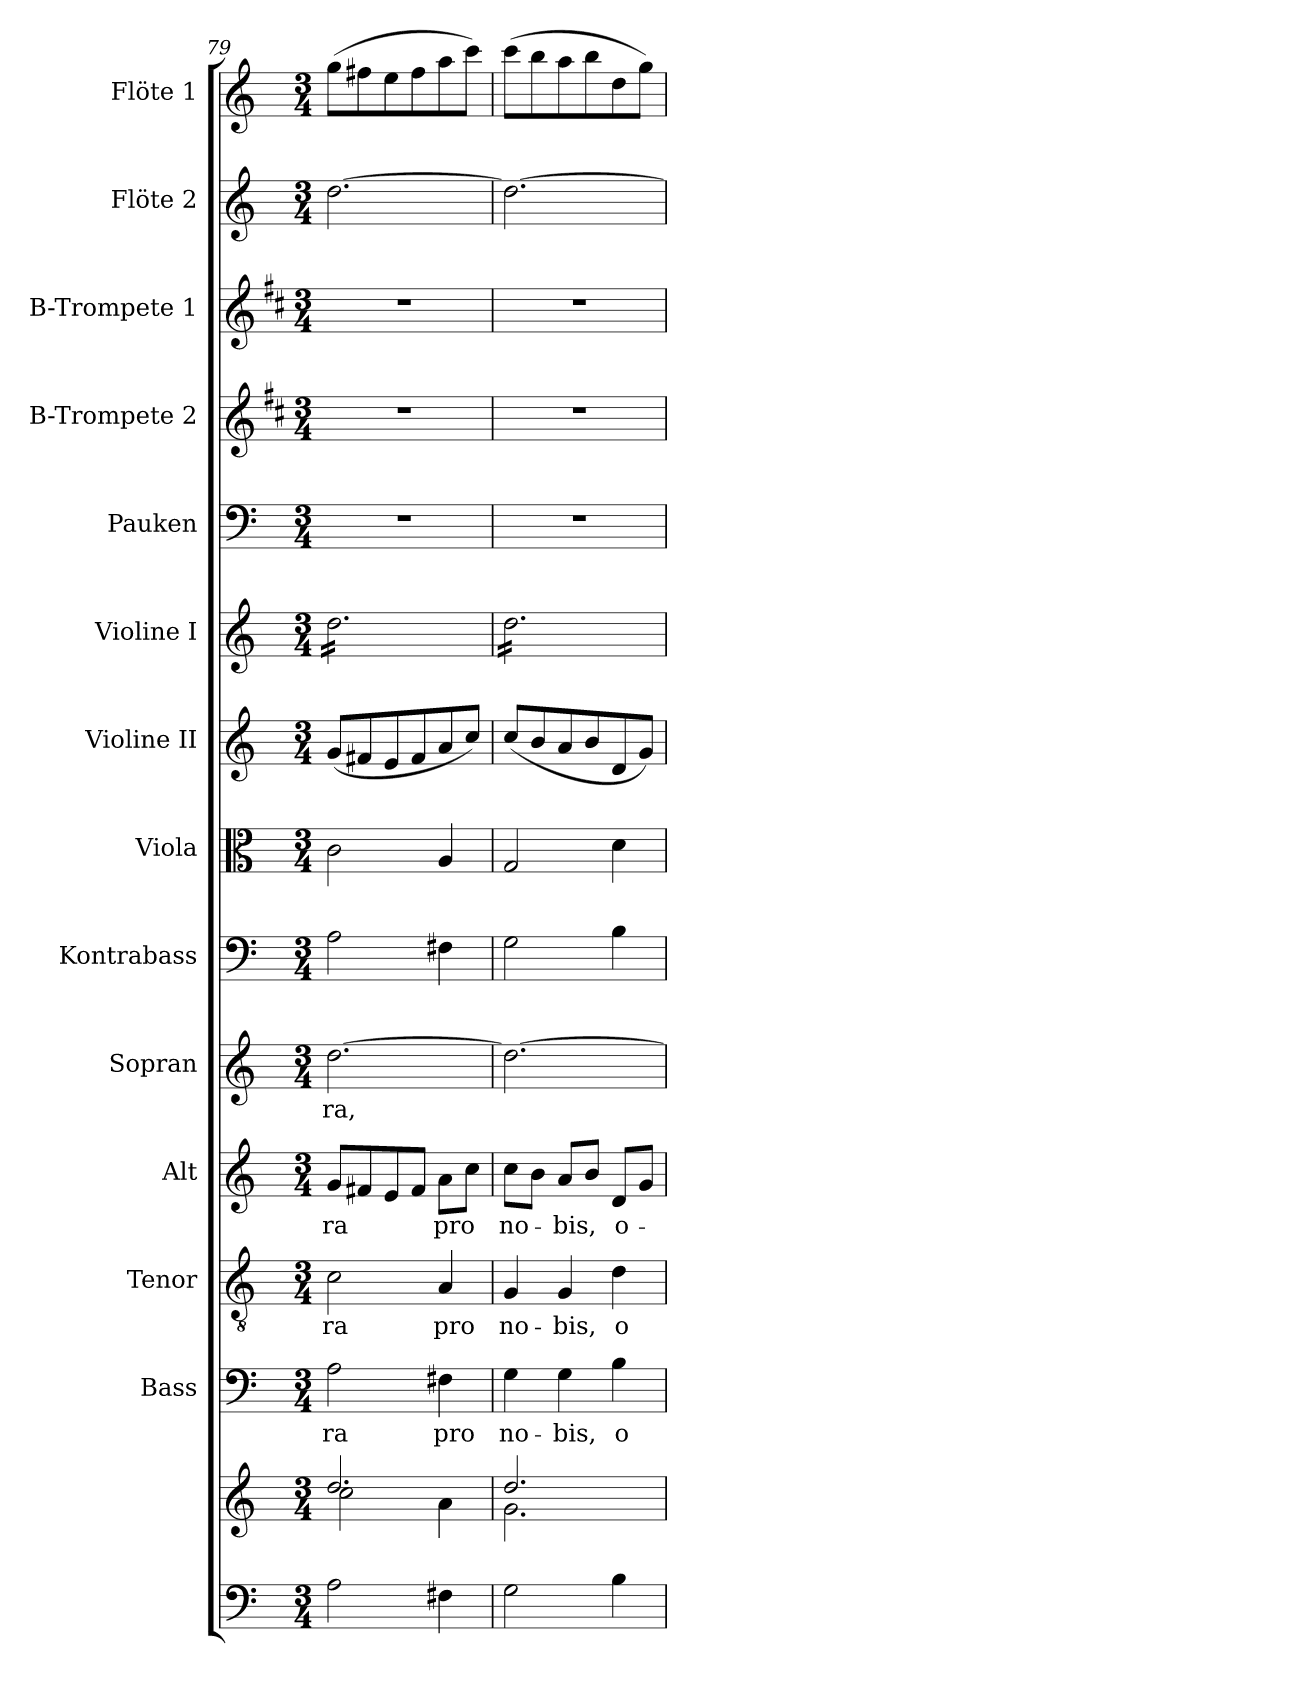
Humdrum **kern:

**kern	**kern	**kern	**text	**kern	**text	**kern	**text	**kern	**text	**kern	**kern	**kern	**kern	**kern	**kern	**kern	**kern	**kern
*part14	*part14	*part13	*part13	*part12	*part12	*part11	*part11	*part10	*part10	*part9	*part8	*part7	*part6	*part5	*part4	*part3	*part2	*part1
*staff15	*staff14	*staff13	*staff13	*staff12	*staff12	*staff11	*staff11	*staff10	*staff10	*staff9	*staff8	*staff7	*staff6	*staff5	*staff4	*staff3	*staff2	*staff1
*	*	*I"Bass	*	*I"Tenor	*	*I"Alt	*	*I"Sopran	*	*I"Kontrabass	*I"Viola	*I"Violine II	*I"Violine I	*I"Pauken	*I"B-Trompete 2	*I"B-Trompete 1	*I"Flöte 2	*I"Flöte 1
*	*	*I'B.	*	*I'T.	*	*I'A.	*	*I'S.	*	*I'Kb.	*I'Vla.	*I'Vl. II	*I'Vl. I	*I'Pk.	*I'B Trp. 2	*I'B Trp. 1	*I'Fl. 2	*I'Fl. 1
*clefF4	*clefG2	*clefF4	*	*clefGv2	*	*clefG2	*	*clefG2	*	*clefF4	*clefC3	*clefG2	*clefG2	*clefF4	*clefG2	*clefG2	*clefG2	*clefG2
*	*	*	*	*	*	*	*	*	*	*ITrd7c12	*	*	*	*	*ITrd1c2	*ITrd1c2	*	*
*k[]	*k[]	*k[]	*	*k[]	*	*k[]	*	*k[]	*	*k[]	*k[]	*k[]	*k[]	*k[]	*k[]	*k[]	*k[]	*k[]
*C:	*C:	*C:	*	*C:	*	*C:	*	*C:	*	*C:	*C:	*C:	*C:	*C:	*C:	*C:	*C:	*C:
*M3/4	*M3/4	*M3/4	*	*M3/4	*	*M3/4	*	*M3/4	*	*M3/4	*M3/4	*M3/4	*M3/4	*M3/4	*M3/4	*M3/4	*M3/4	*M3/4
=79	=79	=79	=79	=79	=79	=79	=79	=79	=79	=79	=79	=79	=79	=79	=79	=79	=79	=79
*	*^	*	*	*	*	*	*	*	*	*	*	*	*	*	*	*	*	*
!	!	!	!	!LO:LY:b	!	!LO:LY:b	!	!LO:LY:b	!	!LO:LY:b	!	!	!	!	!	!	!	!	!
*	*	*	*	*	*	*	*	*	*	*	*	*	*	*tremolo	*	*	*	*	*
2A\	2.dd/	2cc\	2A\	-ra	2c\	-ra	8g/L	-ra	[2.dd\	-ra,	2AA\	2c\	(<8g/L	16dd\LL	2.r	2.r	2.r	[2.dd\	(>8gg\L
.	.	.	.	.	.	.	.	.	.	.	.	.	.	16dd\	.	.	.	.	.
.	.	.	.	.	.	.	8f#X/	.	.	.	.	.	8f#X/	16dd\	.	.	.	.	8ff#X\
.	.	.	.	.	.	.	.	.	.	.	.	.	.	16dd\	.	.	.	.	.
.	.	.	.	.	.	.	8e/	.	.	.	.	.	8e/	16dd\	.	.	.	.	8ee\
.	.	.	.	.	.	.	.	.	.	.	.	.	.	16dd\	.	.	.	.	.
.	.	.	.	.	.	.	8f#/J	.	.	.	.	.	8f#/	16dd\	.	.	.	.	8ff#\
.	.	.	.	.	.	.	.	.	.	.	.	.	.	16dd\	.	.	.	.	.
!	!	!	!	!LO:LY:b	!	!LO:LY:b	!	!LO:LY:b	!	!	!	!	!	!	!	!	!	!	!
4F#X\	.	4a\	4F#X\	pro	4A/	pro	8a\L	pro	.	.	4FF#X\	4A/	8a/	16dd\	.	.	.	.	8aa\
.	.	.	.	.	.	.	.	.	.	.	.	.	.	16dd\	.	.	.	.	.
.	.	.	.	.	.	.	8cc\J	.	.	.	.	.	8cc/J)	16dd\	.	.	.	.	8ccc\J)
.	.	.	.	.	.	.	.	.	.	.	.	.	.	16dd\JJ	.	.	.	.	.
!!LO:PB:g=z
=80	=80	=80	=80	=80	=80	=80	=80	=80	=80	=80	=80	=80	=80	=80	=80	=80	=80	=80	=80
!	!	!	!	!LO:LY:b	!	!LO:LY:b	!	!LO:LY:b	!	!	!	!	!	!	!	!	!	!	!
2G\	2.dd/	2.g\	4G\	no-	4G/	no-	8cc\L	no-	2.dd\_	.	2GG\	2G/	(<8cc/L	16dd\LL	2.r	2.r	2.r	2.dd\_	(>8ccc\L
.	.	.	.	.	.	.	.	.	.	.	.	.	.	16dd\	.	.	.	.	.
.	.	.	.	.	.	.	8b\J	.	.	.	.	.	8b/	16dd\	.	.	.	.	8bb\
.	.	.	.	.	.	.	.	.	.	.	.	.	.	16dd\	.	.	.	.	.
!	!	!	!	!LO:LY:b	!	!LO:LY:b	!	!LO:LY:b	!	!	!	!	!	!	!	!	!	!	!
.	.	.	4G\	-bis,	4G/	-bis,	8a/L	-bis,	.	.	.	.	8a/	16dd\	.	.	.	.	8aa\
.	.	.	.	.	.	.	.	.	.	.	.	.	.	16dd\	.	.	.	.	.
.	.	.	.	.	.	.	8b/J	.	.	.	.	.	8b/	16dd\	.	.	.	.	8bb\
.	.	.	.	.	.	.	.	.	.	.	.	.	.	16dd\	.	.	.	.	.
!	!	!	!	!LO:LY:b	!	!LO:LY:b	!	!LO:LY:b	!	!	!	!	!	!	!	!	!	!	!
4B\	.	.	4B\	o-	4d\	o-	8d/L	o-	.	.	4BB\	4d\	8d/	16dd\	.	.	.	.	8dd\
.	.	.	.	.	.	.	.	.	.	.	.	.	.	16dd\	.	.	.	.	.
.	.	.	.	.	.	.	8g/J	.	.	.	.	.	8g/J)	16dd\	.	.	.	.	8gg\J)
.	.	.	.	.	.	.	.	.	.	.	.	.	.	16dd\JJ	.	.	.	.	.
*	*	*	*	*	*	*	*	*	*	*	*	*	*	*Xtremolo	*	*	*	*	*
*	*v	*v	*	*	*	*	*	*	*	*	*	*	*	*	*	*	*	*	*
=	=	=	=	=	=	=	=	=	=	=	=	=	=	=	=	=	=	=
*-	*-	*-	*-	*-	*-	*-	*-	*-	*-	*-	*-	*-	*-	*-	*-	*-	*-	*-
